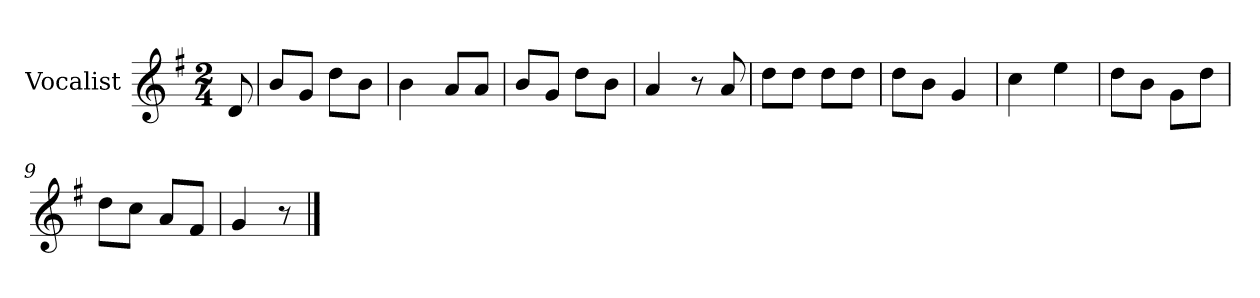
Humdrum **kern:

**kern
*part1
*staff1
*I"Vocalist
*k[f#]
*G:
*M2/4
=
8d
=1
8bL
8gJ
8ddL
8bJ
=2
4b
8aL
8aJ
=3
8bL
8gJ
8ddL
8bJ
=4
4a
8r
8a
=5
8ddL
8ddJ
8ddL
8ddJ
=6
8ddL
8bJ
4g
=7
4cc
4ee
=8
8ddL
8bJ
8gL
8ddJ
=9
8ddL
8ccJ
8aL
8f#J
=10
4g
8r
==
*-
